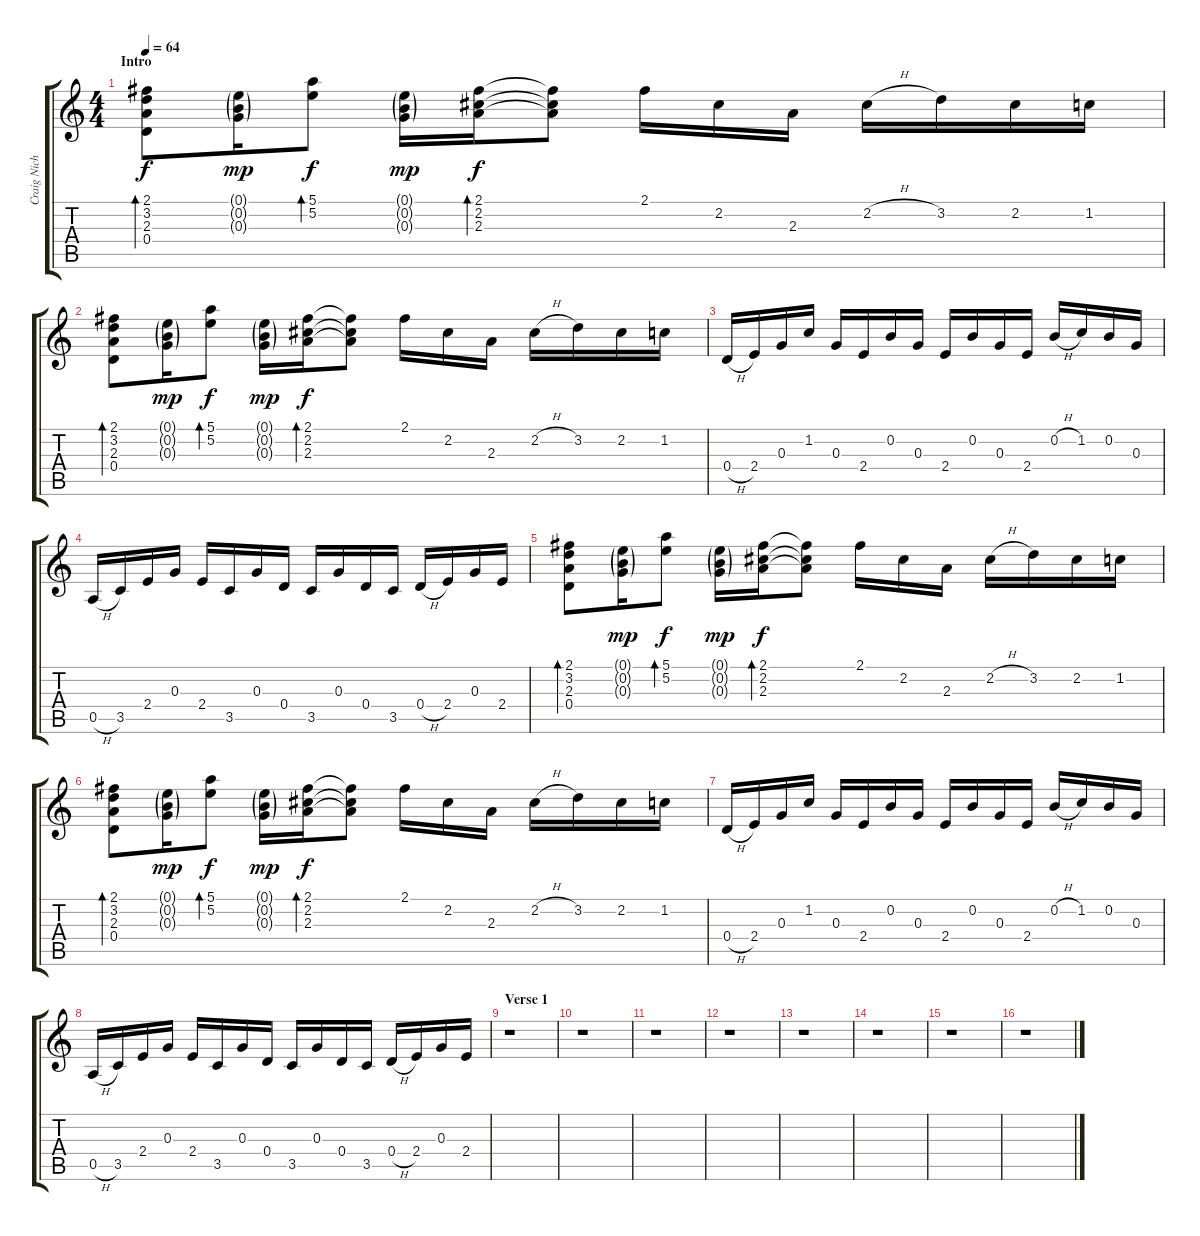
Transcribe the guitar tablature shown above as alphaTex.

\track ("Craig Nicholls Clean" "Craig Nich") {instrument electricguitarclean}
\staff {score tabs}
\tuning (E4 B3 G3 D3 A2 E2) {hide}
\ts (4 4)
\section ("" "Intro")
\tempo 64
\clef g2
\ks c
(2.1 3.2 2.3 0.4).8{bd 240 dy f instrument electricguitarclean} (0.1{g} 0.2{g} 0.3{g}).16{dy mp} (5.1 5.2).8{bd 480 dy f} (0.1{g} 0.2{g} 0.3{g}).16{dy mp} (2.1 2.2 2.3).16{bd 480 dy f} (2.1{t} 2.2{t} 2.3{t}).8 2.1.16 2.2.16 2.3.16 2.2{h}.16 3.2.16 2.2.16 1.2.16 |
(2.1 3.2 2.3 0.4).8{bd 480} (0.1{g} 0.2{g} 0.3{g}).16{dy mp} (5.1 5.2).8{bd 480 dy f} (0.1{g} 0.2{g} 0.3{g}).16{dy mp} (2.1 2.2 2.3).16{bd 480 dy f} (2.1{t} 2.2{t} 2.3{t}).8 2.1.16 2.2.16 2.3.16 2.2{h}.16 3.2.16 2.2.16 1.2.16 |
0.4{h}.16 2.4.16 0.3.16 1.2.16 0.3.16 2.4.16 0.2.16 0.3.16 2.4.16 0.2.16 0.3.16 2.4.16 0.2{h}.16 1.2.16 0.2.16 0.3.16 |
0.5{h}.16 3.5.16 2.4.16 0.3.16 2.4.16 3.5.16 0.3.16 0.4.16 3.5.16 0.3.16 0.4.16 3.5.16 0.4{h}.16 2.4.16 0.3.16 2.4.16 |
(2.1 3.2 2.3 0.4).8{bd 240} (0.1{g} 0.2{g} 0.3{g}).16{dy mp} (5.1 5.2).8{bd 480 dy f} (0.1{g} 0.2{g} 0.3{g}).16{dy mp} (2.1 2.2 2.3).16{bd 480 dy f} (2.1{t} 2.2{t} 2.3{t}).8 2.1.16 2.2.16 2.3.16 2.2{h}.16 3.2.16 2.2.16 1.2.16 |
(2.1 3.2 2.3 0.4).8{bd 480} (0.1{g} 0.2{g} 0.3{g}).16{dy mp} (5.1 5.2).8{bd 480 dy f} (0.1{g} 0.2{g} 0.3{g}).16{dy mp} (2.1 2.2 2.3).16{bd 480 dy f} (2.1{t} 2.2{t} 2.3{t}).8 2.1.16 2.2.16 2.3.16 2.2{h}.16 3.2.16 2.2.16 1.2.16 |
0.4{h}.16 2.4.16 0.3.16 1.2.16 0.3.16 2.4.16 0.2.16 0.3.16 2.4.16 0.2.16 0.3.16 2.4.16 0.2{h}.16 1.2.16 0.2.16 0.3.16 |
0.5{h}.16 3.5.16 2.4.16 0.3.16 2.4.16 3.5.16 0.3.16 0.4.16 3.5.16 0.3.16 0.4.16 3.5.16 0.4{h}.16 2.4.16 0.3.16 2.4.16 |
\section ("" "Verse 1")
r.1 |
r.1 |
r.1 |
r.1 |
r.1 |
r.1 |
r.1 |
r.1
